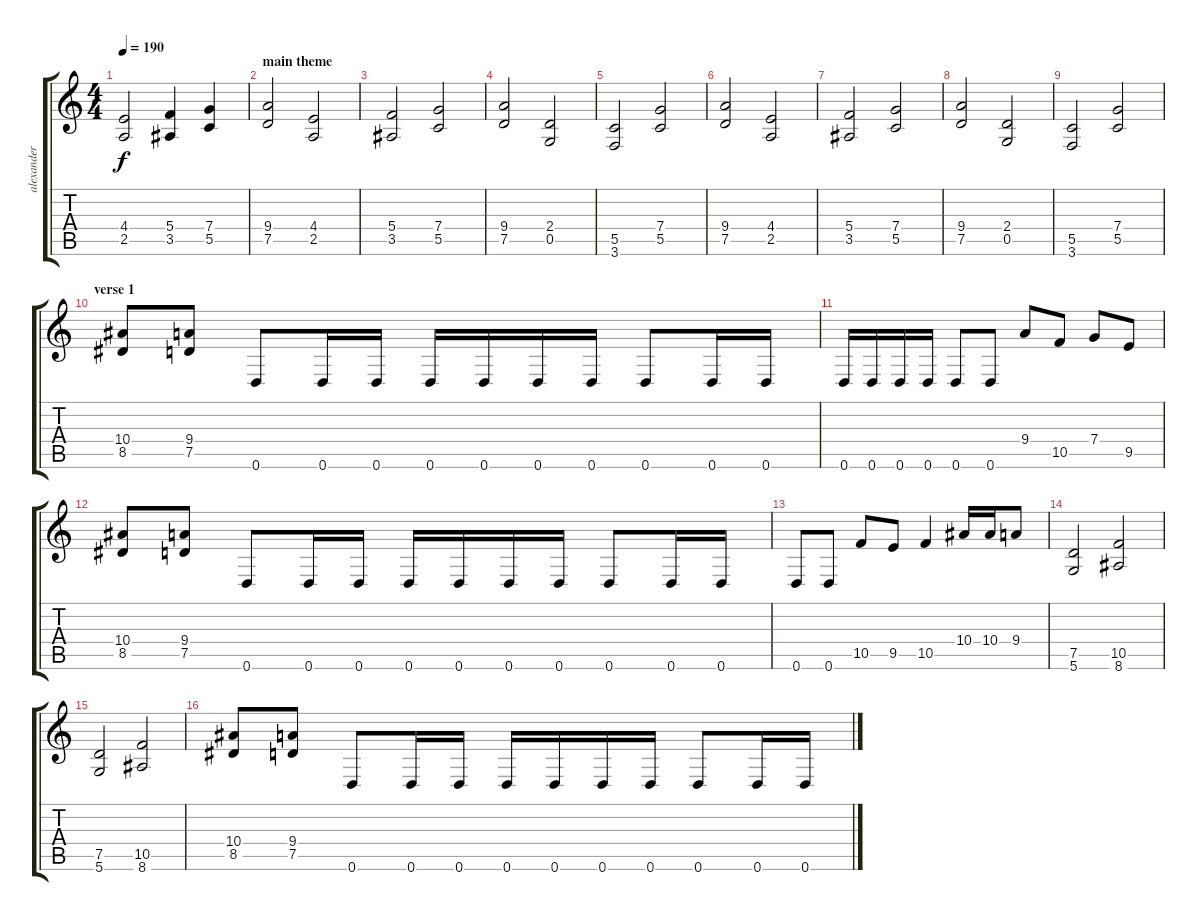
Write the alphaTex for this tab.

\track ("alexander kuoppala" "alexander ") {instrument overdrivenguitar}
\staff {score tabs}
\tuning (D4 A3 F3 C3 G2 D2) {hide}
\ts (4 4)
\tempo 190
\clef g2
\ks c
(4.4 2.5).2{dy f} (5.4 3.5).4 (7.4 5.5).4 |
\section ("" "main theme")
(9.4 7.5).2 (4.4 2.5).2 |
(5.4 3.5).2 (7.4 5.5).2 |
(9.4 7.5).2 (2.4 0.5).2 |
(5.5 3.6).2 (7.4 5.5).2 |
(9.4 7.5).2 (4.4 2.5).2 |
(5.4 3.5).2 (7.4 5.5).2 |
(9.4 7.5).2 (2.4 0.5).2 |
(5.5 3.6).2 (7.4 5.5).2 |
\section ("" "verse 1")
(10.4 8.5).8 (9.4 7.5).8 0.6.8 0.6.16 0.6.16 0.6.16 0.6.16 0.6.16 0.6.16 0.6.8 0.6.16 0.6.16 |
0.6.16 0.6.16 0.6.16 0.6.16 0.6.8 0.6.8 9.4.8 10.5.8 7.4.8 9.5.8 |
(10.4 8.5).8 (9.4 7.5).8 0.6.8 0.6.16 0.6.16 0.6.16 0.6.16 0.6.16 0.6.16 0.6.8 0.6.16 0.6.16 |
0.6.8 0.6.8 10.5.8 9.5.8 10.5.4 10.4.16 10.4.16 9.4.8 |
(7.5 5.6).2 (10.5 8.6).2 |
(7.5 5.6).2 (10.5 8.6).2 |
(10.4 8.5).8 (9.4 7.5).8 0.6.8 0.6.16 0.6.16 0.6.16 0.6.16 0.6.16 0.6.16 0.6.8 0.6.16 0.6.16
